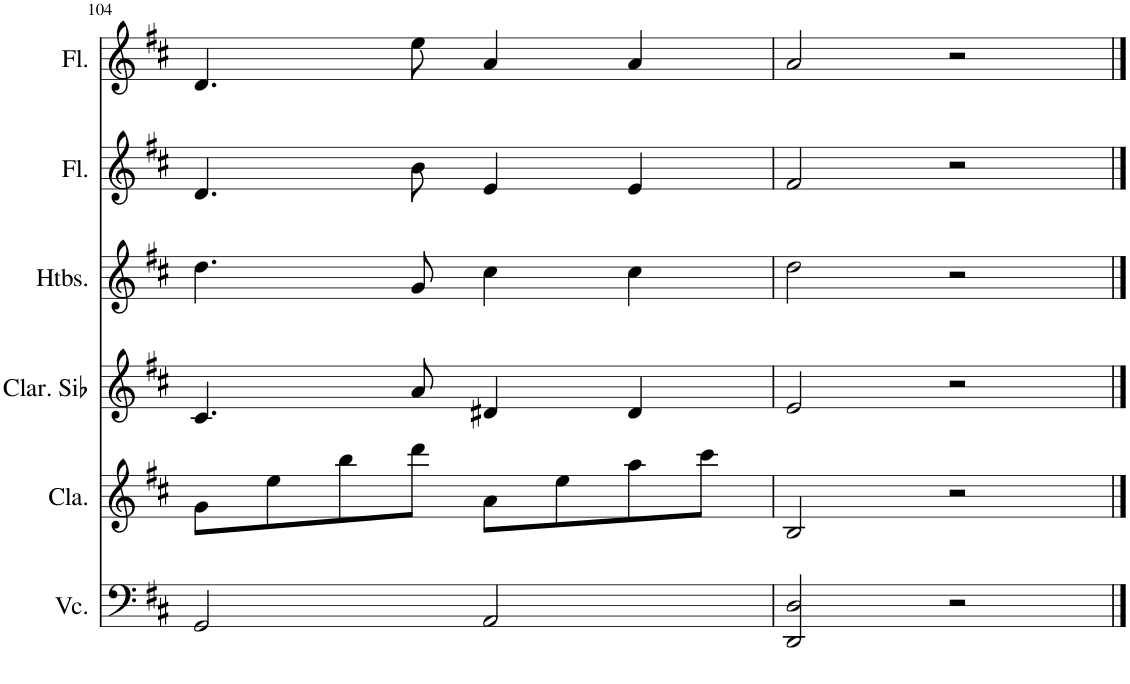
**kern	**kern	**kern	**kern	**kern	**kern
*part6	*part5	*part4	*part3	*part2	*part1
*staff6	*staff5	*staff4	*staff3	*staff2	*staff1
*I"Violoncelle, cello	*I"Clavecin, harpsichord	*I"Clarinette en Sib, clarinet	*I"Hautbois, oboe	*I"Flûte, flute 2	*I"Flûte, flute 1
*I'Vc.	*I'Cla.	*I'Clar. Sib	*I'Htbs.	*I'Fl.	*I'Fl.
!!LO:PB:g=z
*clefF4	*clefG2	*clefG2	*clefG2	*clefG2	*clefG2
*	*	*Trd1c2	*	*	*
*k[f#c#]	*k[f#c#]	*k[f#c#]	*k[f#c#]	*k[f#c#]	*k[f#c#]
*M4/4	*M4/4	*M4/4	*M4/4	*M4/4	*M4/4
=104	=104	=104	=104	=104	=104
2GG/	8g\L	4.c#/	4.dd\	4.d/	4.d/
.	8ee\	.	.	.	.
.	8bb\	.	.	.	.
.	8ddd\J	8a/	8g/	8b\	8ee\
2AA/	8a\L	4d#X/	4cc#\	4e/	4a/
.	8ee\	.	.	.	.
.	8aa\	4d#/	4cc#\	4e/	4a/
.	8ccc#\J	.	.	.	.
=105	=105	=105	=105	=105	=105
2DD/ 2D/	2B/	2e/	2dd\	2f#/	2a/
2r	2r	2r	2r	2r	2r
==	==	==	==	==	==
*-	*-	*-	*-	*-	*-
